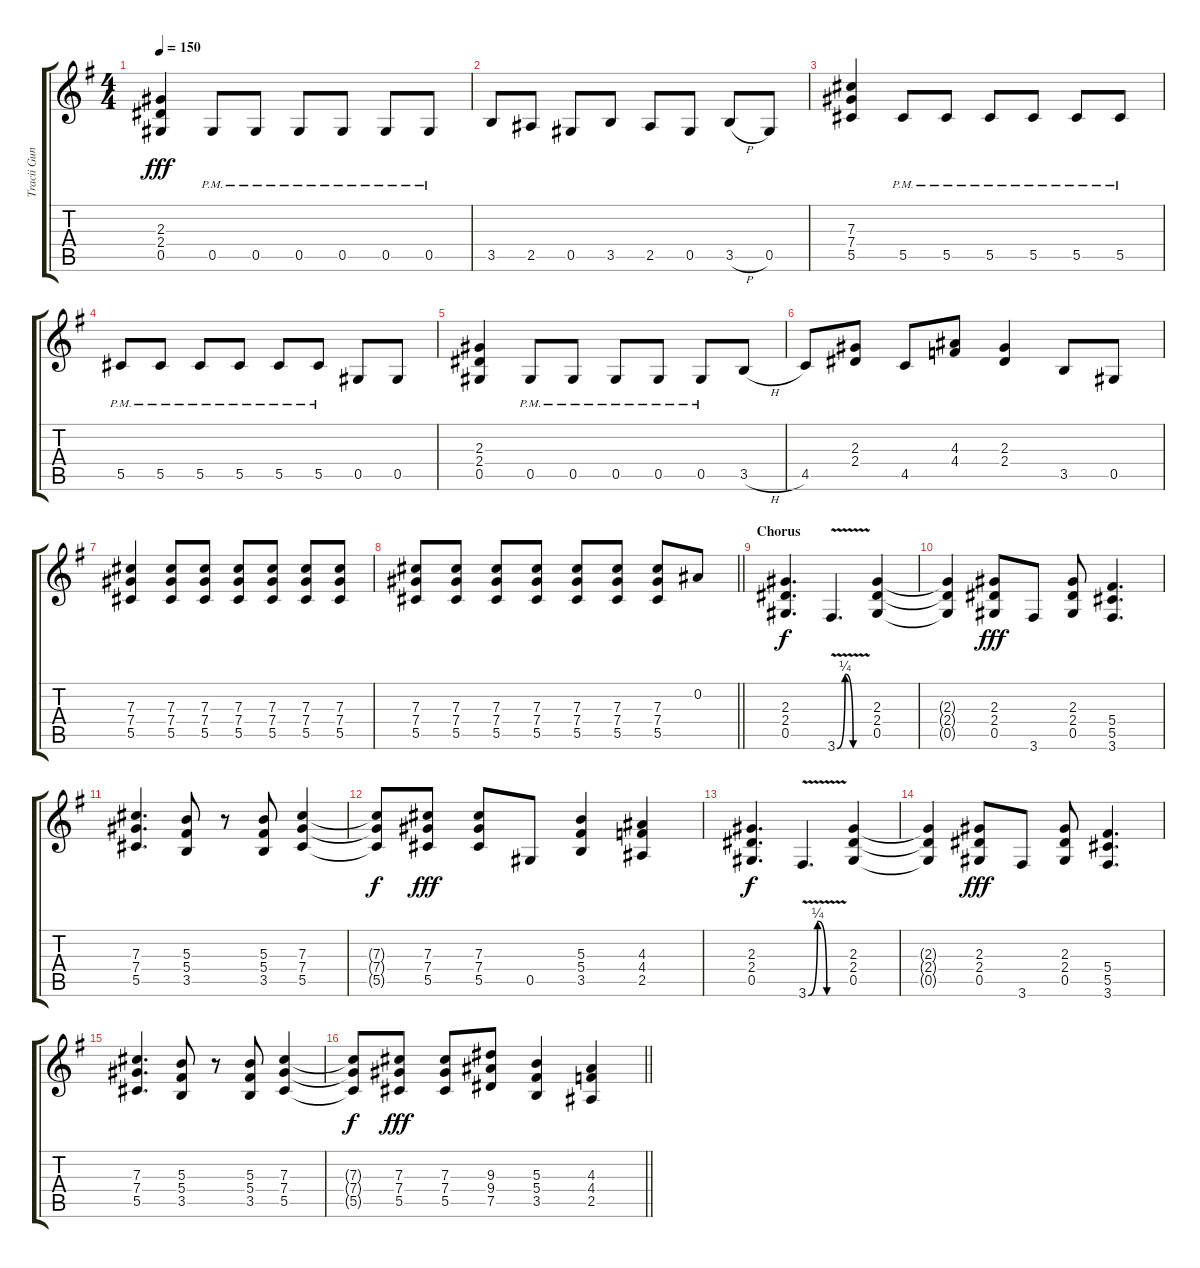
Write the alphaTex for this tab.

\track ("Tracii Guns - Rhytm Guitar" "Tracii Gun") {instrument distortionguitar}
\staff {score tabs}
\tuning (Eb4 Bb3 Gb3 Db3 Ab2 Eb2) {hide}
\ts (4 4)
\tempo 150
\clef g2
\ks g
(2.3 2.4 0.5).4{dy fff} 0.5{pm}.8 0.5{pm}.8 0.5{pm}.8 0.5{pm}.8 0.5{pm}.8 0.5{pm}.8 |
3.5.8 2.5.8 0.5.8 3.5.8 2.5.8 0.5.8 3.5{h}.8 0.5.8 |
(7.3 7.4 5.5).4 5.5{pm}.8 5.5{pm}.8 5.5{pm}.8 5.5{pm}.8 5.5{pm}.8 5.5{pm}.8 |
5.5{pm}.8 5.5{pm}.8 5.5{pm}.8 5.5{pm}.8 5.5{pm}.8 5.5{pm}.8 0.5.8 0.5.8 |
(2.3 2.4 0.5).4 0.5{pm}.8 0.5{pm}.8 0.5{pm}.8 0.5{pm}.8 0.5{pm}.8 3.5{h}.8 |
4.5.8 (2.3 2.4).8 4.5.8 (4.3 4.4).8 (2.3 2.4).4 3.5.8 0.5.8 |
(7.3 7.4 5.5).4 (7.3 7.4 5.5).8 (7.3 7.4 5.5).8 (7.3 7.4 5.5).8 (7.3 7.4 5.5).8 (7.3 7.4 5.5).8 (7.3 7.4 5.5).8 |
\barLineRight lightlight
(7.3 7.4 5.5).8 (7.3 7.4 5.5).8 (7.3 7.4 5.5).8 (7.3 7.4 5.5).8 (7.3 7.4 5.5).8 (7.3 7.4 5.5).8 (7.3 7.4 5.5).8 0.2.8 |
\section ("" "Chorus")
(2.3 2.4 0.5).4{d dy f} 3.6{be (custom 0 0 15 1 30 0 60 0) v}.4{d} (2.3 2.4 0.5).4 |
(2.3{t} 2.4{t} 0.5{t}).4 (2.3 2.4 0.5).8{dy fff} 3.6.8 (2.3 2.4 0.5).8 (5.4 5.5 3.6).4{d} |
(7.3 7.4 5.5).4{d} (5.3 5.4 3.5).8 r.8 (5.3 5.4 3.5).8 (7.3 7.4 5.5).4 |
(7.3{t} 7.4{t} 5.5{t}).8{dy f} (7.3 7.4 5.5).8{dy fff} (7.3 7.4 5.5).8 0.5.8 (5.3 5.4 3.5).4 (4.3 4.4 2.5).4 |
(2.3 2.4 0.5).4{d dy f} 3.6{be (custom 0 0 15 1 30 0 60 0) v}.4{d} (2.3 2.4 0.5).4 |
(2.3{t} 2.4{t} 0.5{t}).4 (2.3 2.4 0.5).8{dy fff} 3.6.8 (2.3 2.4 0.5).8 (5.4 5.5 3.6).4{d} |
(7.3 7.4 5.5).4{d} (5.3 5.4 3.5).8 r.8 (5.3 5.4 3.5).8 (7.3 7.4 5.5).4 |
\barLineRight lightlight
(7.3{t} 7.4{t} 5.5{t}).8{dy f} (7.3 7.4 5.5).8{dy fff} (7.3 7.4 5.5).8 (9.3 9.4 7.5).8 (5.3 5.4 3.5).4 (4.3 4.4 2.5).4
